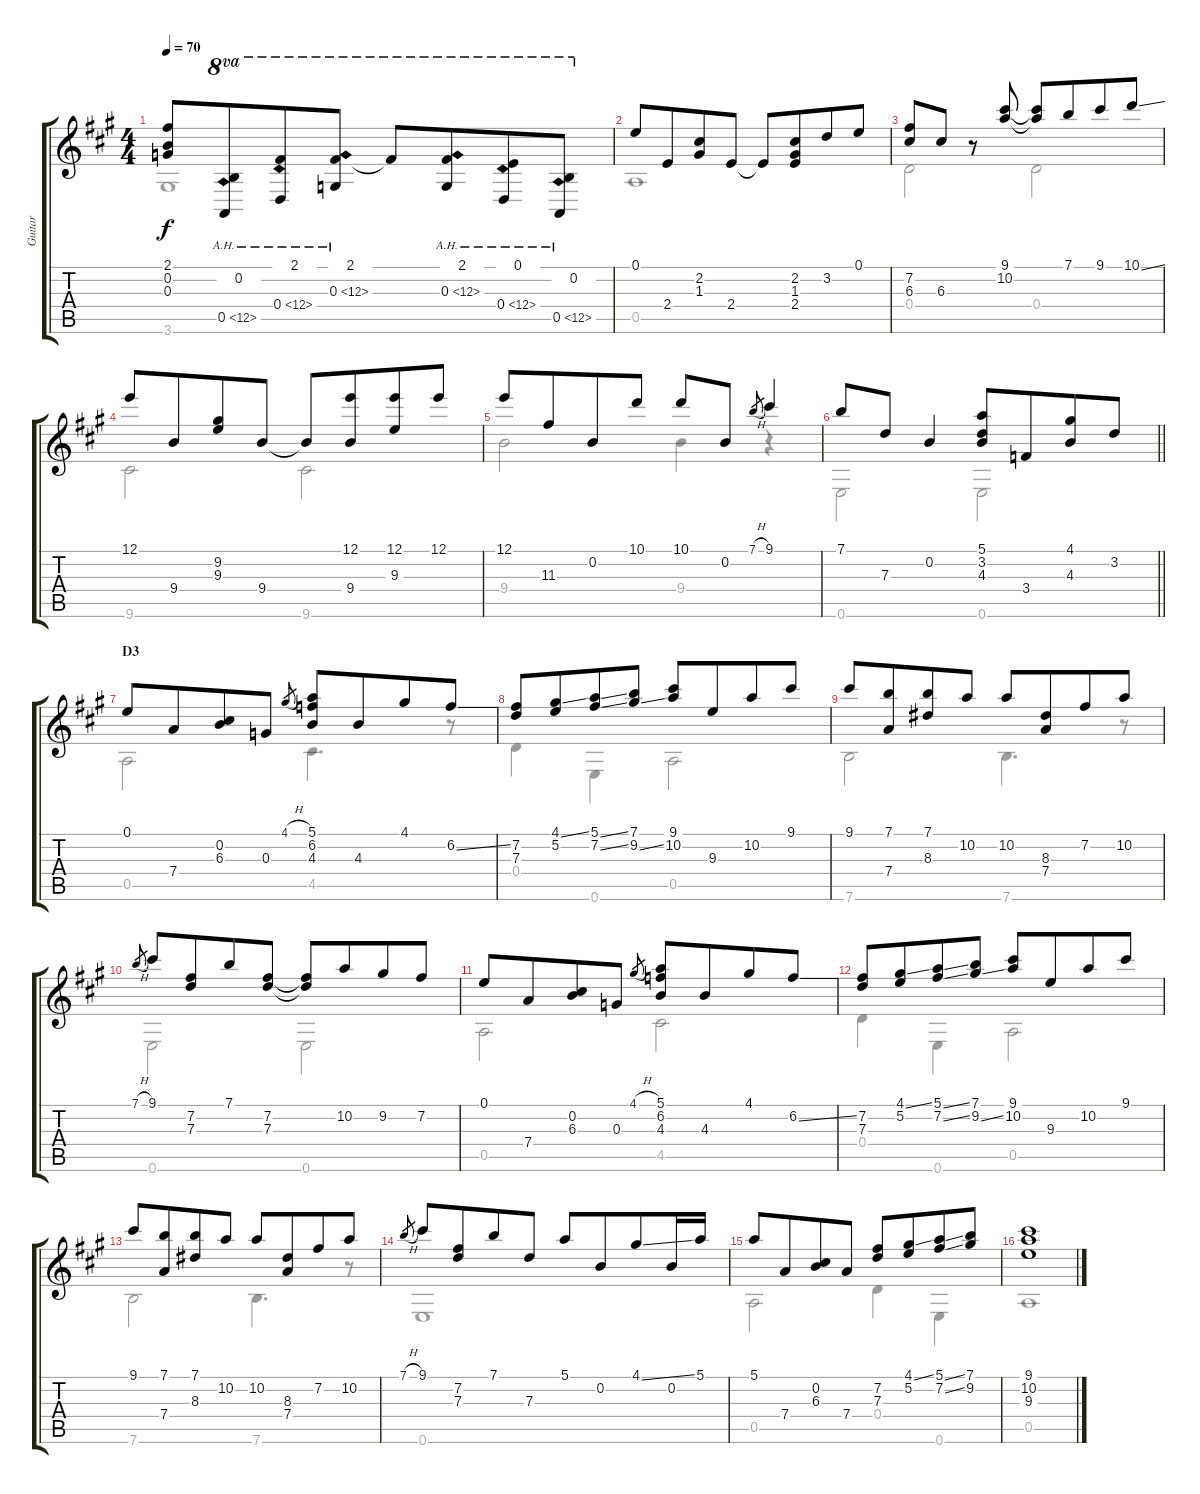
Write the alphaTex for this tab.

\track ("Guitar" "Guitar") {instrument acousticguitarsteel}
\staff {score tabs}
\tuning (E4 B3 G3 D3 A2 E2) {hide}
\voice
\ts (4 4)
\tempo 70
\clef g2
\ks a
(2.1 0.2 0.3).8{dy f} (0.2 0.5{ah 12}).8{ot 8va beam merge} (2.1 0.4{ah 12}).8{ot 8va} (2.1 0.3{ah 12}).8{ot 8va} 2.1{t}.8{ot 8va} (2.1 0.3{ah 12}).8{ot 8va beam merge} (0.1 0.4{ah 12}).8{ot 8va} (0.2 0.5{ah 12}).8{ot 8va} |
0.1.8 2.4.8{beam merge} (2.2 1.3).8 2.4.8 2.4{t}.8 (2.2 1.3 2.4).8{beam merge} 3.2.8 0.1.8 |
(7.2 6.3).8 6.3.8 r.8 (9.1 10.2).8 (9.1{t} 10.2{t}).8 7.1.8{beam merge} 9.1.8 10.1{ss}.8 |
12.1.8 9.4.8{beam merge} (9.2 9.3).8 9.4.8 9.4{t}.8 (12.1 9.4).8{beam merge} (12.1 9.3).8 12.1.8 |
12.1.8 11.3.8{beam merge} 0.2.8 10.1.8 10.1.8 0.2.8 7.1{h}.8{gr} 9.1.4 |
\barLineRight lightlight
7.1.8 7.3.8 0.2.4 (5.1 3.2 4.3).8 3.4.8{beam merge} (4.1 4.3).8 3.2.8 |
\section ("" "D3")
0.1.8 7.4.8{beam merge} (0.2 6.3).8 0.3.8 4.1{h}.8{gr} (5.1 6.2 4.3).8 4.3.8{beam merge} 4.1.8 6.2{ss}.8 |
(7.2 7.3).8 (4.1{ss} 5.2).8{beam merge} (5.1{ss} 7.2{ss}).8 (7.1 9.2{ss}).8 (9.1 10.2).8 9.3.8{beam merge} 10.2.8 9.1.8 |
9.1.8 (7.1 7.4).8{beam merge} (7.1 8.3).8 10.2.8 10.2.8 (8.3 7.4).8{beam merge} 7.2.8 10.2.8 |
7.1{h}.8{gr} 9.1.8 (7.2 7.3).8{beam merge} 7.1.8 (7.2 7.3).8 (7.2{t} 7.3{t}).8 10.2.8{beam merge} 9.2.8 7.2.8 |
0.1.8 7.4.8{beam merge} (0.2 6.3).8 0.3.8 4.1{h}.8{gr} (5.1 6.2 4.3).8 4.3.8{beam merge} 4.1.8 6.2{ss}.8 |
(7.2 7.3).8 (4.1{ss} 5.2).8{beam merge} (5.1{ss} 7.2{ss}).8 (7.1 9.2{ss}).8 (9.1 10.2).8 9.3.8{beam merge} 10.2.8 9.1.8 |
9.1.8 (7.1 7.4).8{beam merge} (7.1 8.3).8 10.2.8 10.2.8 (8.3 7.4).8{beam merge} 7.2.8 10.2.8 |
7.1{h}.8{gr} 9.1.8 (7.2 7.3).8{beam merge} 7.1.8 7.3.8 5.1.8 0.2.8{beam merge} 4.1{ss}.8 0.2.16 5.1.16 |
5.1.8 7.4.8{beam merge} (0.2 6.3).8 7.4.8 (7.2 7.3).8 (4.1{ss} 5.2).8{beam merge} (5.1{ss} 7.2{ss}).8 (7.1 9.2).8 |
(9.1 10.2 9.3).1
\voice
\clef g2
\ottava regular
\simile none
\ks a
3.6.1{dy f} |
0.5.1 |
0.4.2 0.4.2 |
9.6.2 9.6.2 |
9.4.2 9.4.4 r.4 |
\barLineRight lightlight
0.6.2 0.6.2 |
0.5.2 4.5.4{d} r.8 |
0.4.4 0.6.4 0.5.2 |
7.6.2 7.6.4{d} r.8 |
0.6.2 0.6.2 |
0.5.2 4.5.2 |
0.4.4 0.6.4 0.5.2 |
7.6.2 7.6.4{d} r.8 |
0.6.1 |
0.5.2 0.4.4 0.6.4 |
0.5.1
